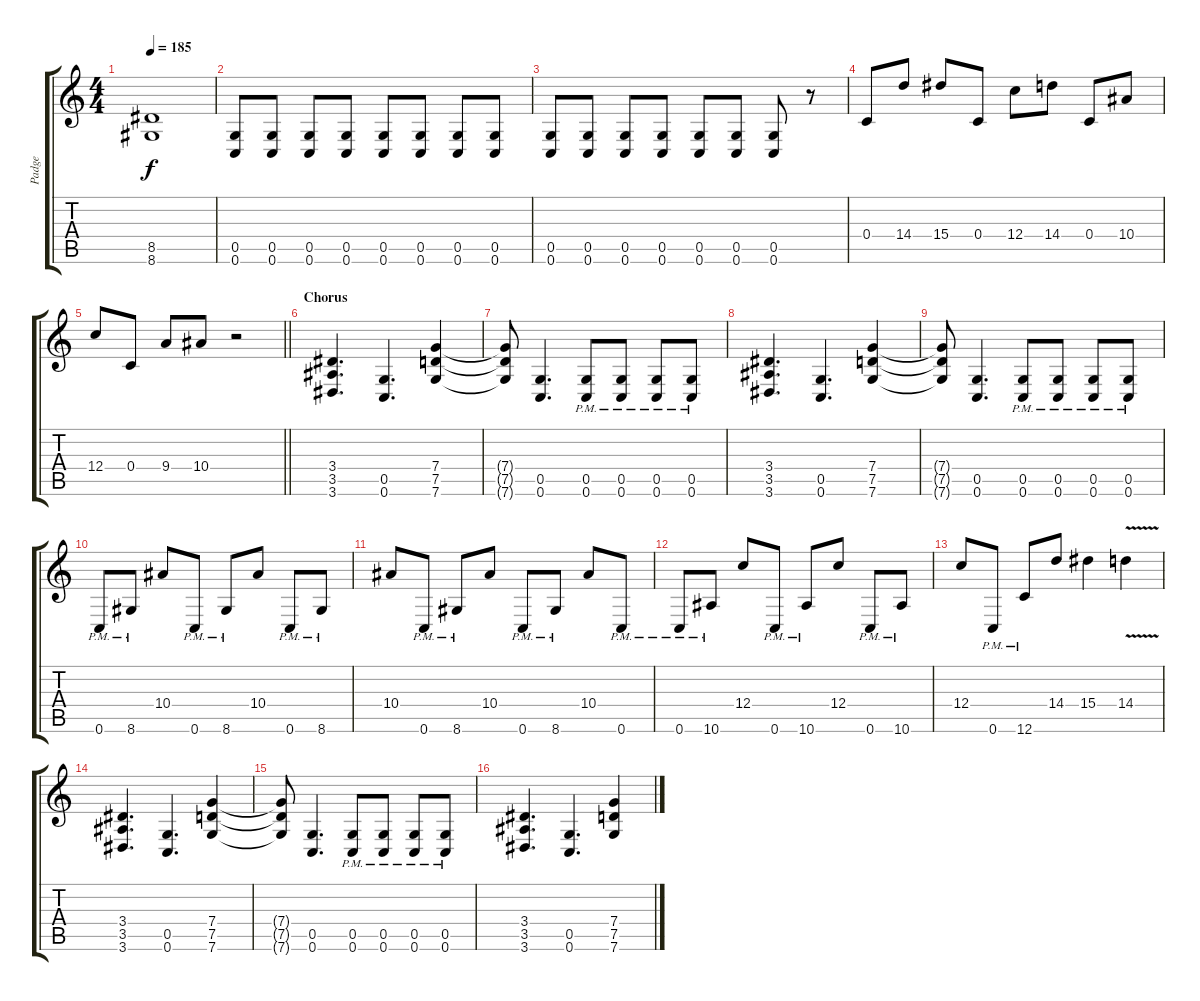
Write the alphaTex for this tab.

\track ("Padge" "Padge") {solo instrument distortionguitar}
\staff {score tabs}
\tuning (D4 A3 F3 C3 G2 C2) {hide}
\ts (4 4)
\tempo 185
\clef g2
\ks c
(8.5{t} 8.6{t}).1{dy f} |
(0.5 0.6).8 (0.5 0.6).8 (0.5 0.6).8 (0.5 0.6).8 (0.5 0.6).8 (0.5 0.6).8 (0.5 0.6).8 (0.5 0.6).8 |
(0.5 0.6).8 (0.5 0.6).8 (0.5 0.6).8 (0.5 0.6).8 (0.5 0.6).8 (0.5 0.6).8 (0.5 0.6).8 r.8 |
0.4.8 14.4.8 15.4.8 0.4.8 12.4.8 14.4.8 0.4.8 10.4.8 |
\barLineRight lightlight
12.4.8 0.4.8 9.4.8 10.4.8 r.2 |
\section ("" "Chorus")
(3.4 3.5 3.6).4{d instrument distortionguitar} (0.5 0.6).4{d} (7.4 7.5 7.6).4 |
(7.4{t} 7.5{t} 7.6{t}).8 (0.5 0.6).4{d} (0.5{pm} 0.6{pm}).8 (0.5{pm} 0.6{pm}).8 (0.5{pm} 0.6{pm}).8 (0.5{pm} 0.6{pm}).8 |
(3.4 3.5 3.6).4{d instrument distortionguitar} (0.5 0.6).4{d} (7.4 7.5 7.6).4 |
(7.4{t} 7.5{t} 7.6{t}).8 (0.5 0.6).4{d} (0.5{pm} 0.6{pm}).8 (0.5{pm} 0.6{pm}).8 (0.5{pm} 0.6{pm}).8 (0.5{pm} 0.6{pm}).8 |
0.6{pm}.8 8.6{pm}.8 10.4.8 0.6{pm}.8 8.6{pm}.8 10.4.8 0.6{pm}.8 8.6{pm}.8 |
10.4.8 0.6{pm}.8 8.6{pm}.8 10.4.8 0.6{pm}.8 8.6{pm}.8 10.4.8 0.6{pm}.8 |
0.6{pm}.8 10.6{pm}.8 12.4.8 0.6{pm}.8 10.6{pm}.8 12.4.8 0.6{pm}.8 10.6{pm}.8 |
12.4.8 0.6{pm}.8 12.6{pm}.8 14.4.8 15.4.4 14.4{v}.4 |
(3.4 3.5 3.6).4{d instrument distortionguitar} (0.5 0.6).4{d} (7.4 7.5 7.6).4 |
(7.4{t} 7.5{t} 7.6{t}).8 (0.5 0.6).4{d} (0.5{pm} 0.6{pm}).8 (0.5{pm} 0.6{pm}).8 (0.5{pm} 0.6{pm}).8 (0.5{pm} 0.6{pm}).8 |
(3.4 3.5 3.6).4{d instrument distortionguitar} (0.5 0.6).4{d} (7.4 7.5 7.6).4
